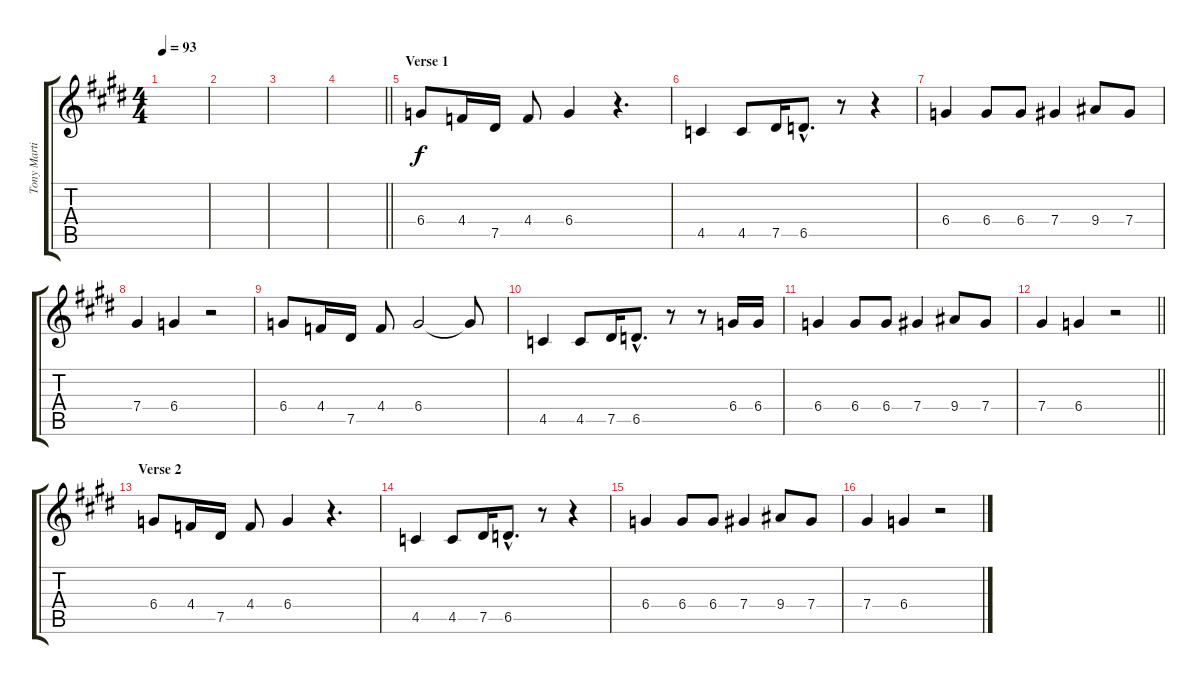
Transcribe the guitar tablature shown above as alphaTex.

\track ("Tony Martin" "Tony Marti") {instrument recorder}
\staff {score tabs}
\tuning (Eb5 Bb4 Gb4 Db4 Ab3 Eb3) {hide}
\ts (4 4)
\tempo 93
\clef g2
\ks c#minor
|
|
|
\barLineRight lightlight
|
\section ("" "Verse 1")
6.4.8 4.4.16 7.5.16 4.4.8 6.4.4 r.4{d} |
4.5.4 4.5.8 7.5.16 6.5{hac}.8{d} r.8 r.4 |
6.4.4 6.4.8 6.4.8 7.4.4 9.4.8 7.4.8 |
7.4.4 6.4.4 r.2 |
6.4.8 4.4.16 7.5.16 4.4.8 6.4.2 6.4{t}.8 |
4.5.4 4.5.8 7.5.16 6.5{hac}.8{d} r.8 r.8 6.4.16 6.4.16 |
6.4.4 6.4.8 6.4.8 7.4.4 9.4.8 7.4.8 |
\barLineRight lightlight
7.4.4 6.4.4 r.2 |
\section ("" "Verse 2")
6.4.8 4.4.16 7.5.16 4.4.8 6.4.4 r.4{d} |
4.5.4 4.5.8 7.5.16 6.5{hac}.8{d} r.8 r.4 |
6.4.4 6.4.8 6.4.8 7.4.4 9.4.8 7.4.8 |
7.4.4 6.4.4 r.2
